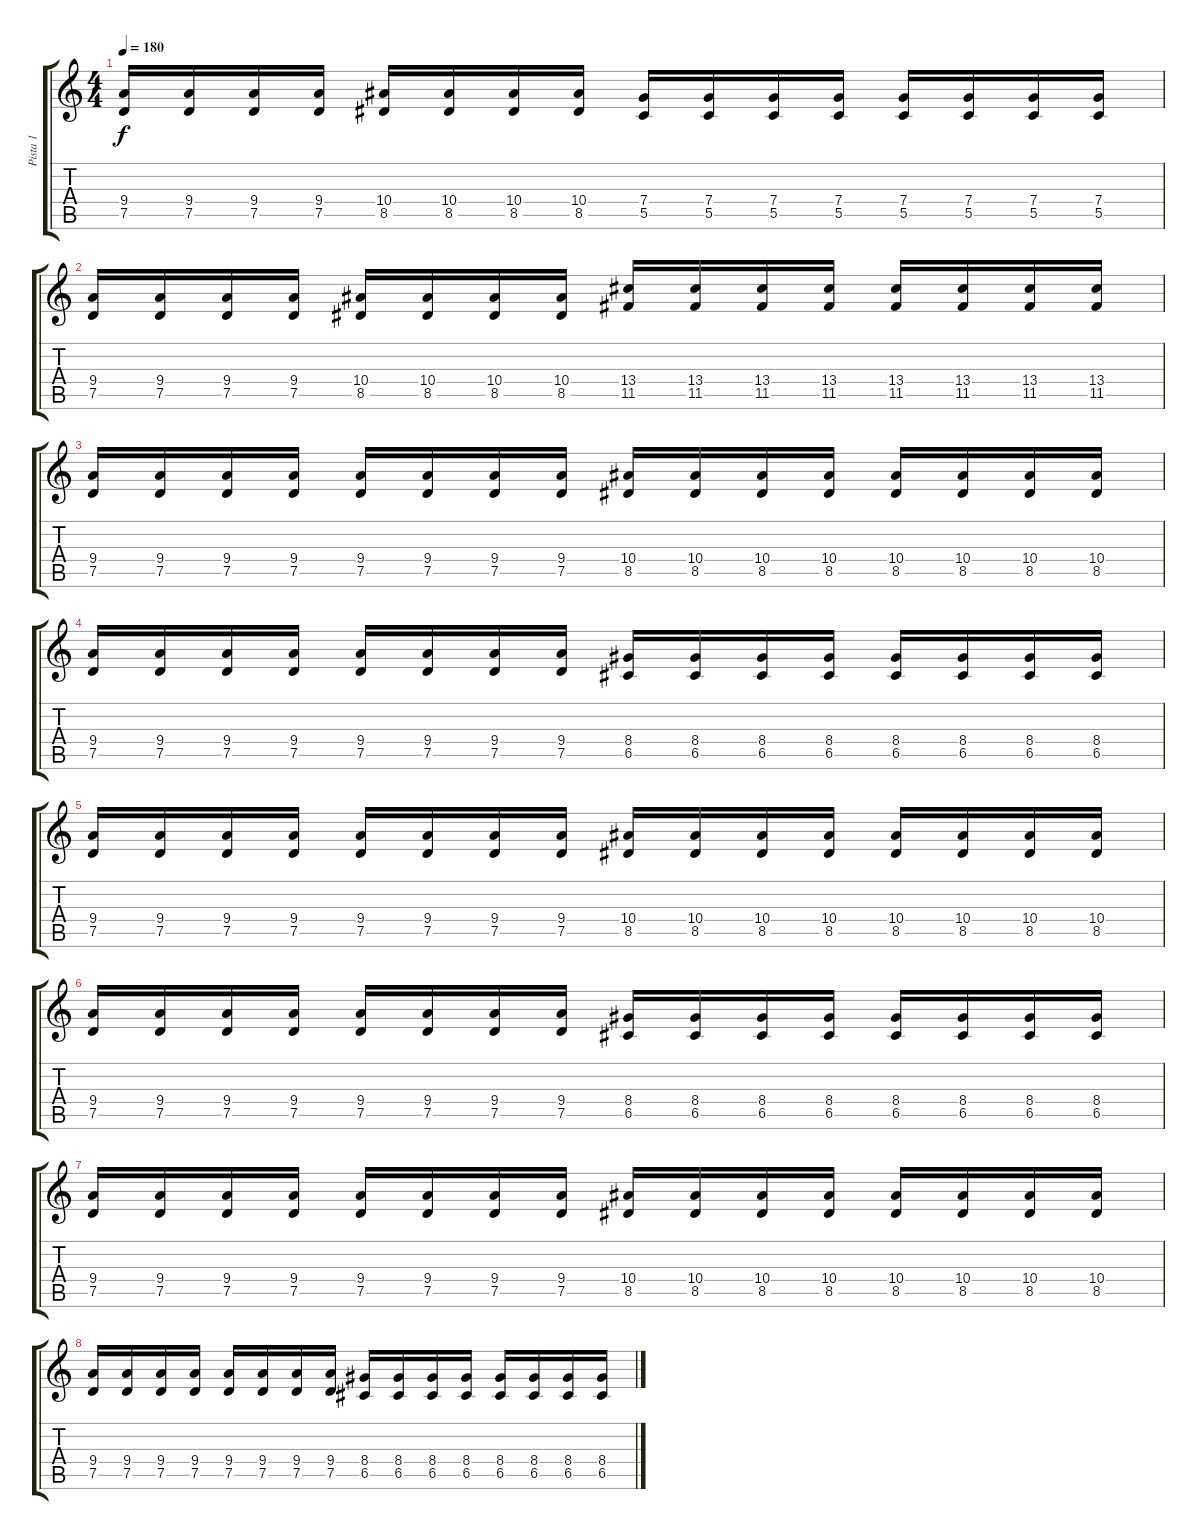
\track ("Pista 1" "Pista 1") {instrument distortionguitar}
\staff {score tabs}
\tuning (D4 A3 F3 C3 G2 D2) {hide}
\ts (4 4)
\tempo 180
\clef g2
\ks c
(9.4 7.5).16{dy f} (9.4 7.5).16 (9.4 7.5).16 (9.4 7.5).16 (10.4 8.5).16 (10.4 8.5).16 (10.4 8.5).16 (10.4 8.5).16 (7.4 5.5).16 (7.4 5.5).16 (7.4 5.5).16 (7.4 5.5).16 (7.4 5.5).16 (7.4 5.5).16 (7.4 5.5).16 (7.4 5.5).16 |
(9.4 7.5).16 (9.4 7.5).16 (9.4 7.5).16 (9.4 7.5).16 (10.4 8.5).16 (10.4 8.5).16 (10.4 8.5).16 (10.4 8.5).16 (13.4 11.5).16 (13.4 11.5).16 (13.4 11.5).16 (13.4 11.5).16 (13.4 11.5).16 (13.4 11.5).16 (13.4 11.5).16 (13.4 11.5).16 |
(9.4 7.5).16 (9.4 7.5).16 (9.4 7.5).16 (9.4 7.5).16 (9.4 7.5).16 (9.4 7.5).16 (9.4 7.5).16 (9.4 7.5).16 (10.4 8.5).16 (10.4 8.5).16 (10.4 8.5).16 (10.4 8.5).16 (10.4 8.5).16 (10.4 8.5).16 (10.4 8.5).16 (10.4 8.5).16 |
(9.4 7.5).16 (9.4 7.5).16 (9.4 7.5).16 (9.4 7.5).16 (9.4 7.5).16 (9.4 7.5).16 (9.4 7.5).16 (9.4 7.5).16 (8.4 6.5).16 (8.4 6.5).16 (8.4 6.5).16 (8.4 6.5).16 (8.4 6.5).16 (8.4 6.5).16 (8.4 6.5).16 (8.4 6.5).16 |
(9.4 7.5).16 (9.4 7.5).16 (9.4 7.5).16 (9.4 7.5).16 (9.4 7.5).16 (9.4 7.5).16 (9.4 7.5).16 (9.4 7.5).16 (10.4 8.5).16 (10.4 8.5).16 (10.4 8.5).16 (10.4 8.5).16 (10.4 8.5).16 (10.4 8.5).16 (10.4 8.5).16 (10.4 8.5).16 |
(9.4 7.5).16 (9.4 7.5).16 (9.4 7.5).16 (9.4 7.5).16 (9.4 7.5).16 (9.4 7.5).16 (9.4 7.5).16 (9.4 7.5).16 (8.4 6.5).16 (8.4 6.5).16 (8.4 6.5).16 (8.4 6.5).16 (8.4 6.5).16 (8.4 6.5).16 (8.4 6.5).16 (8.4 6.5).16 |
(9.4 7.5).16 (9.4 7.5).16 (9.4 7.5).16 (9.4 7.5).16 (9.4 7.5).16 (9.4 7.5).16 (9.4 7.5).16 (9.4 7.5).16 (10.4 8.5).16 (10.4 8.5).16 (10.4 8.5).16 (10.4 8.5).16 (10.4 8.5).16 (10.4 8.5).16 (10.4 8.5).16 (10.4 8.5).16 |
(9.4 7.5).16 (9.4 7.5).16 (9.4 7.5).16 (9.4 7.5).16 (9.4 7.5).16 (9.4 7.5).16 (9.4 7.5).16 (9.4 7.5).16 (8.4 6.5).16 (8.4 6.5).16 (8.4 6.5).16 (8.4 6.5).16 (8.4 6.5).16 (8.4 6.5).16 (8.4 6.5).16 (8.4 6.5).16
